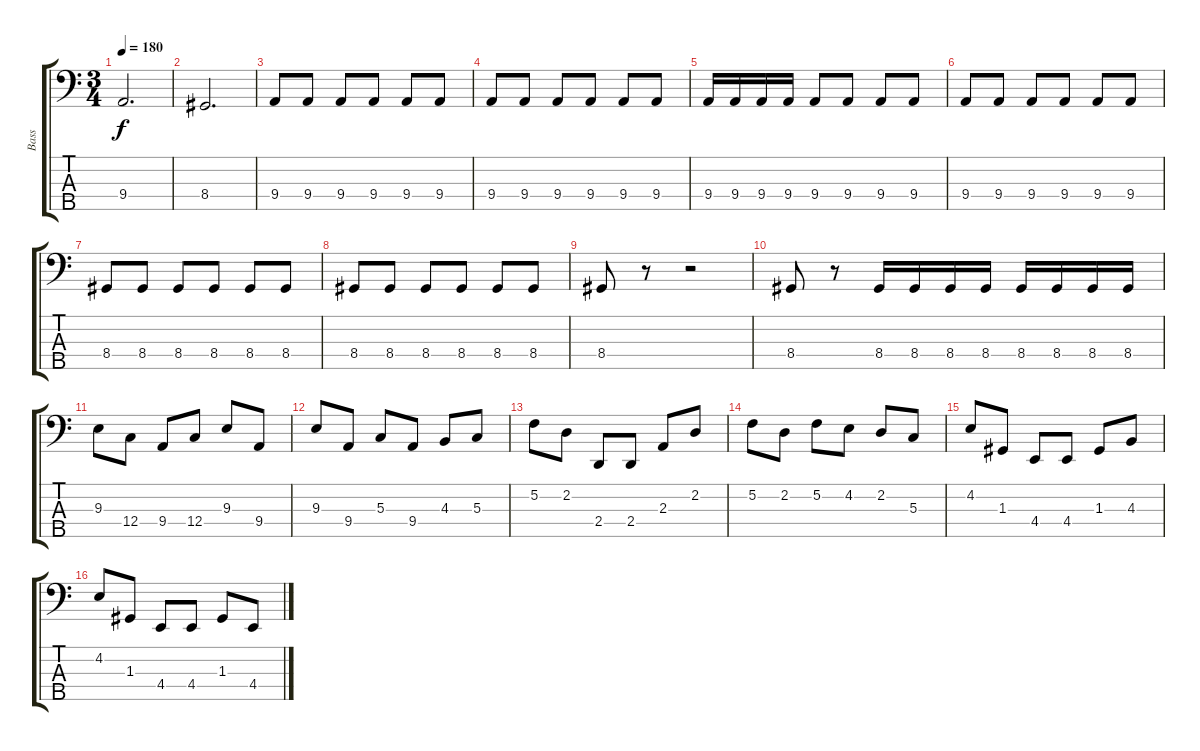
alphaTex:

\track ("Bass" "Bass") {instrument electricbassfinger}
\staff {score tabs}
\tuning (F2 C2 G1 C1 Ab0) {hide}
\ts (3 4)
\tempo 180
\clef f4
\ks c
9.4.2{d dy f} |
8.4.2{d} |
9.4.8 9.4.8 9.4.8 9.4.8 9.4.8 9.4.8 |
9.4.8 9.4.8 9.4.8 9.4.8 9.4.8 9.4.8 |
9.4.16 9.4.16 9.4.16 9.4.16 9.4.8 9.4.8 9.4.8 9.4.8 |
9.4.8 9.4.8 9.4.8 9.4.8 9.4.8 9.4.8 |
8.4.8 8.4.8 8.4.8 8.4.8 8.4.8 8.4.8 |
8.4.8 8.4.8 8.4.8 8.4.8 8.4.8 8.4.8 |
8.4.8 r.8 r.2 |
8.4.8 r.8 8.4.16 8.4.16 8.4.16 8.4.16 8.4.16 8.4.16 8.4.16 8.4.16 |
9.3.8 12.4.8 9.4.8 12.4.8 9.3.8 9.4.8 |
9.3.8 9.4.8 5.3.8 9.4.8 4.3.8 5.3.8 |
5.2.8 2.2.8 2.4.8 2.4.8 2.3.8 2.2.8 |
5.2.8 2.2.8 5.2.8 4.2.8 2.2.8 5.3.8 |
4.2.8 1.3.8 4.4.8 4.4.8 1.3.8 4.3.8 |
4.2.8 1.3.8 4.4.8 4.4.8 1.3.8 4.4.8
